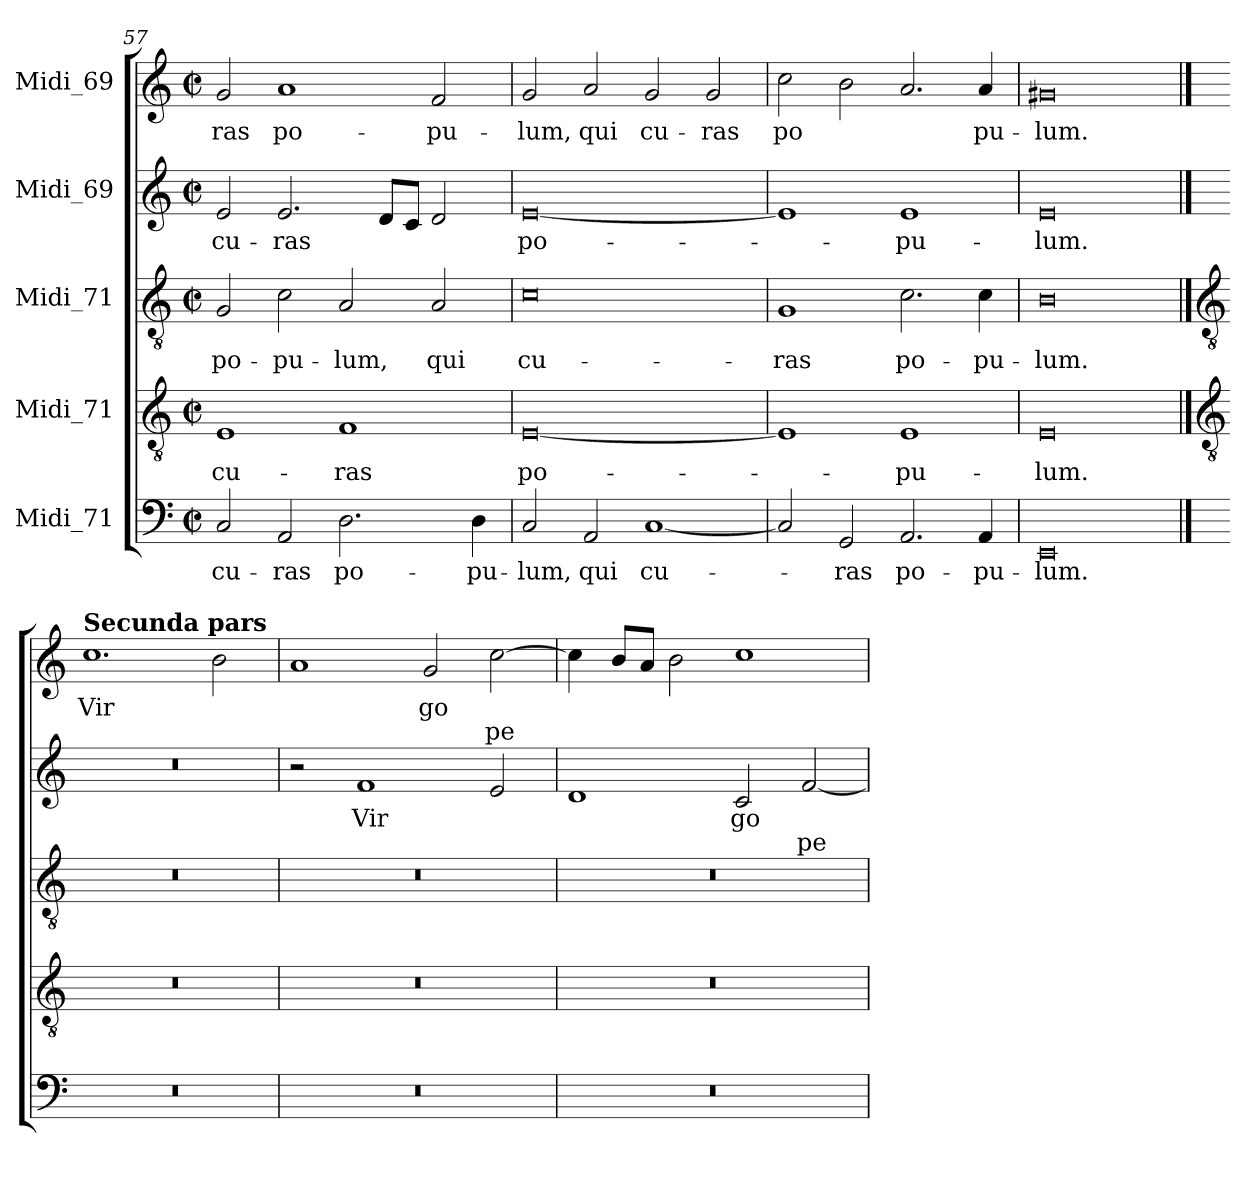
**kern	**text	**kern	**text	**kern	**text	**kern	**text	**text	**kern	**text	**text
*part5	*part5	*part4	*part4	*part3	*part3	*part2	*part2	*part2	*part1	*part1	*part1
*staff5	*staff5	*staff4	*staff4	*staff3	*staff3	*staff2	*staff2	*staff2	*staff1	*staff1	*staff1
*I"Midi_71	*	*I"Midi_71	*	*I"Midi_71	*	*I"Midi_69	*	*	*I"Midi_69	*	*
!!LO:LB:g=z
*clefF4	*	*clefGv2	*	*clefGv2	*	*clefG2	*	*	*clefG2	*	*
*k[]	*	*k[]	*	*k[]	*	*k[]	*	*	*k[]	*	*
*C:	*	*C:	*	*C:	*	*C:	*	*	*C:	*	*
*M4/2	*	*M4/2	*	*M4/2	*	*M4/2	*	*	*M4/2	*	*
*met(c|)	*	*met(c|)	*	*met(c|)	*	*met(c|)	*	*	*met(c|)	*	*
=57	=57	=57	=57	=57	=57	=57	=57	=57	=57	=57	=57
!	!LO:LY:b	!	!LO:LY:b	!	!LO:LY:b	!	!LO:LY:b	!	!	!LO:LY:b	!
2C	cu-	1E	cu-	2G	po-	2e	cu-	.	2g	-ras	.
!	!LO:LY:b	!	!	!	!LO:LY:b	!	!LO:LY:b	!	!	!LO:LY:b	!
2AA	-ras	.	.	2c	-pu-	2.e	-ras	.	1a	po-	.
!	!LO:LY:b	!	!LO:LY:b	!	!LO:LY:b	!	!	!	!	!	!
2.D	po-	1F	-ras	2A	-lum,	.	.	.	.	.	.
.	.	.	.	.	.	8dL	.	.	.	.	.
.	.	.	.	.	.	8cJ	.	.	.	.	.
!	!	!	!	!	!LO:LY:b	!	!	!	!	!LO:LY:b	!
.	.	.	.	2A	qui	2d	.	.	2f	-pu-	.
!	!LO:LY:b	!	!	!	!	!	!	!	!	!	!
4D	-pu-	.	.	.	.	.	.	.	.	.	.
=58	=58	=58	=58	=58	=58	=58	=58	=58	=58	=58	=58
!	!LO:LY:b	!	!LO:LY:b	!	!LO:LY:b	!	!LO:LY:b	!	!	!LO:LY:b	!
2C	-lum,	[0E	po-	0c	cu-	[0e	po-	.	2g	-lum,	.
!	!LO:LY:b	!	!	!	!	!	!	!	!	!LO:LY:b	!
2AA	qui	.	.	.	.	.	.	.	2a	qui	.
!	!LO:LY:b	!	!	!	!	!	!	!	!	!LO:LY:b	!
[1C	cu-	.	.	.	.	.	.	.	2g	cu-	.
!	!	!	!	!	!	!	!	!	!	!LO:LY:b	!
.	.	.	.	.	.	.	.	.	2g	-ras	.
=59	=59	=59	=59	=59	=59	=59	=59	=59	=59	=59	=59
!	!	!	!	!	!LO:LY:b	!	!	!	!	!LO:LY:b	!
2C]	.	1E]	.	1G	-ras	1e]	.	.	2cc	po	.
!	!LO:LY:b	!	!	!	!	!	!	!	!	!	!
2GG	-ras	.	.	.	.	.	.	.	2b	.	.
!	!LO:LY:b	!	!LO:LY:b	!	!LO:LY:b	!	!LO:LY:b	!	!	!	!
2.AA	po-	1E	-pu-	2.c	po-	1e	-pu-	.	2.a	.	.
!	!LO:LY:b	!	!	!	!LO:LY:b	!	!	!	!	!LO:LY:b	!
4AA	-pu-	.	.	4c	-pu-	.	.	.	4a	pu-	.
=60	=60	=60	=60	=60	=60	=60	=60	=60	=60	=60	=60
!	!LO:LY:b	!	!LO:LY:b	!	!LO:LY:b	!	!LO:LY:b	!	!	!LO:LY:b	!
0EE	-lum.	0E	-lum.	0B	-lum.	0e	-lum.	.	0g#X	-lum.	.
!!LO:LB:g=z
==61	==61	==61	==61	==61	==61	==61	==61	==61	==61	==61	==61
*	*	*clefGv2	*	*clefGv2	*	*	*	*	*	*	*
!	!	!	!	!	!	!	!	!	!LO:TX:a:B:t=Secunda pars	!	!
!	!	!	!	!	!	!	!	!	!	!LO:LY:b	!
0r	.	0r	.	0r	.	0r	.	.	1.cc	Vir	.
.	.	.	.	.	.	.	.	.	2b	.	.
=62	=62	=62	=62	=62	=62	=62	=62	=62	=62	=62	=62
0r	.	0r	.	0r	.	2r	.	.	1a	.	.
!	!	!	!	!	!	!	!LO:LY:b	!	!	!	!
.	.	.	.	.	.	1f	Vir	.	.	.	.
!	!	!	!	!	!	!	!	!	!	!LO:LY:b	!
.	.	.	.	.	.	.	.	.	2g	go	.
!	!	!	!	!	!	!	!	!	!	!	!LO:LY:b
.	.	.	.	.	.	2e	.	.	[2cc	.	pe
=63	=63	=63	=63	=63	=63	=63	=63	=63	=63	=63	=63
0r	.	0r	.	0r	.	1d	.	.	4cc]	.	.
.	.	.	.	.	.	.	.	.	8bL	.	.
.	.	.	.	.	.	.	.	.	8aJ	.	.
.	.	.	.	.	.	.	.	.	2b	.	.
!	!	!	!	!	!	!	!LO:LY:b	!	!	!	!
.	.	.	.	.	.	2c	go	.	1cc	.	.
!	!	!	!	!	!	!	!	!LO:LY:b	!	!	!
.	.	.	.	.	.	[2f	.	pe	.	.	.
=	=	=	=	=	=	=	=	=	=	=	=
*-	*-	*-	*-	*-	*-	*-	*-	*-	*-	*-	*-
